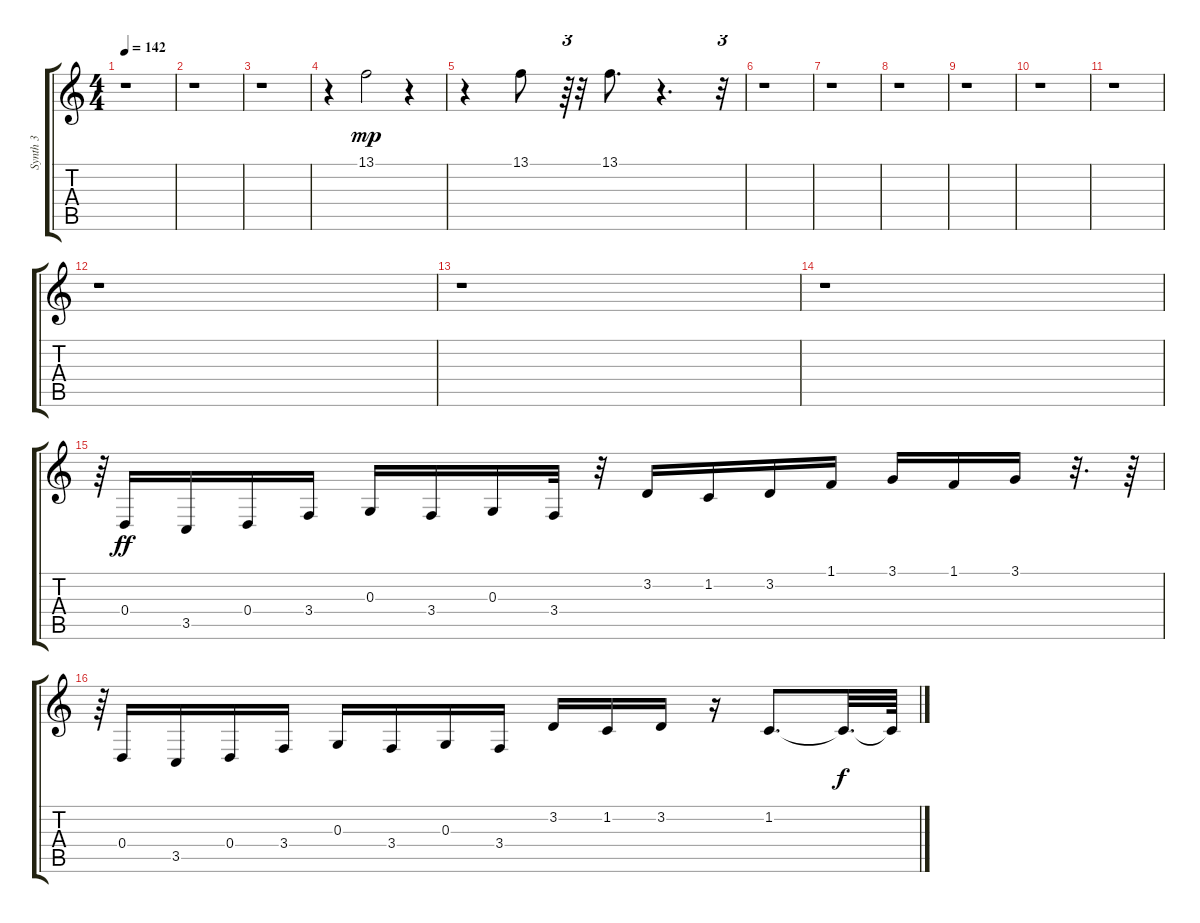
\track ("Synth 3" "Synth 3") {instrument lead1square}
\staff {score tabs}
\tuning (E4 B3 G3 D3 A2 E2) {hide}
\ts (4 4)
\tempo 142
\clef g2
\ks c
r.1{dy mp} |
r.1 |
r.1 |
r.4 13.1.2 r.4 |
r.4 13.1.8 r.64{tu (3 2)} r.32 13.1.8{d} r.4{d} r.32{tu (3 2)} |
r.1 |
r.1 |
r.1 |
r.1 |
r.1 |
r.1 |
r.1 |
r.1 |
r.1 |
r.64{tu (3 2)} 0.4.16{dy ff} 3.5.16 0.4.16 3.4.16 0.3.16 3.4.16 0.3.16 3.4.32 r.32 3.2.16 1.2.16 3.2.16 1.1.16 3.1.16 1.1.16 3.1.16 r.32{d} r.64 |
r.64{tu (3 2)} 0.4.16 3.5.16 0.4.16 3.4.16 0.3.16 3.4.16 0.3.16 3.4.16 3.2.16 1.2.16 3.2.16 r.16 1.2.8{d} 1.2{t}.32{d dy f} 1.2{t}.64
